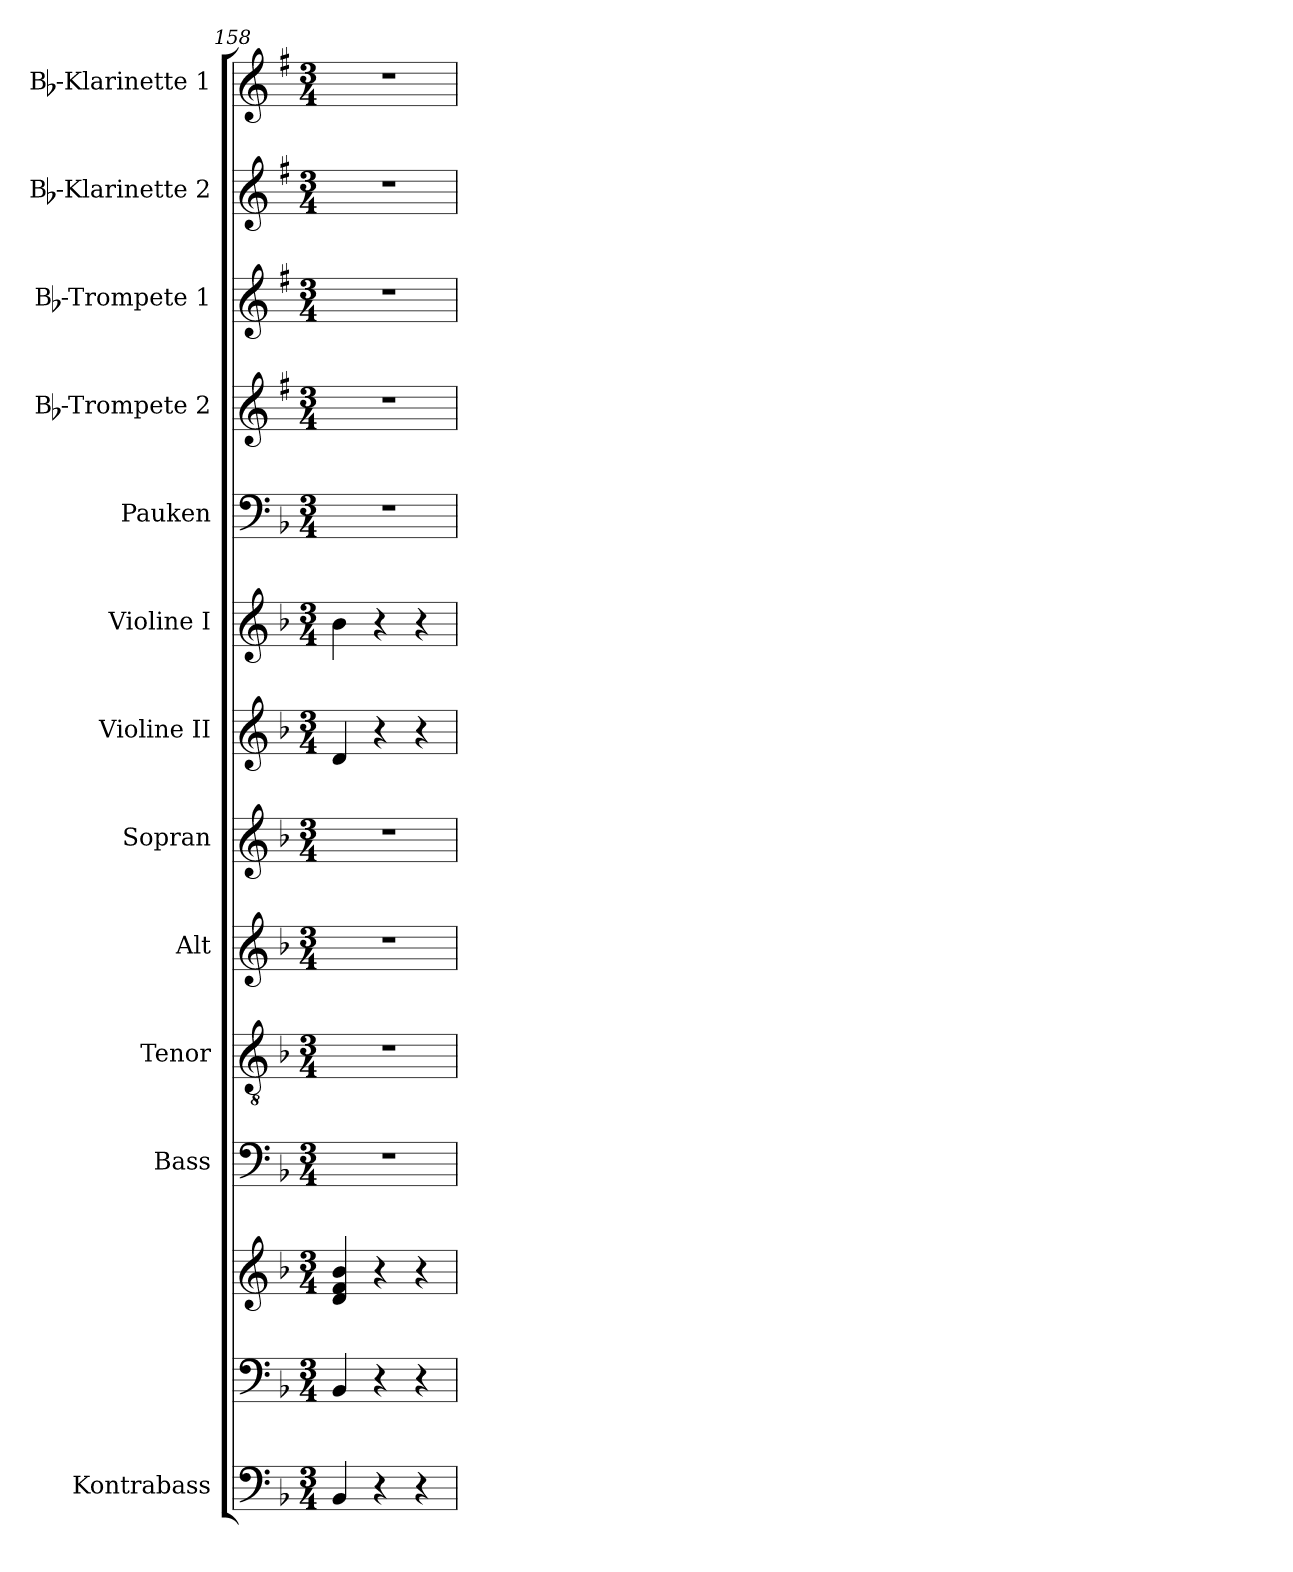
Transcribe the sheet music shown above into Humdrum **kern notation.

**kern	**kern	**kern	**kern	**kern	**kern	**kern	**kern	**kern	**kern	**kern	**kern	**kern	**kern
*part13	*part12	*part12	*part11	*part10	*part9	*part8	*part7	*part6	*part5	*part4	*part3	*part2	*part1
*staff14	*staff13	*staff12	*staff11	*staff10	*staff9	*staff8	*staff7	*staff6	*staff5	*staff4	*staff3	*staff2	*staff1
*I"Kontrabass	*	*	*I"Bass	*I"Tenor	*I"Alt	*I"Sopran	*I"Violine II	*I"Violine I	*I"Pauken	*I"Bb-Trompete 2	*I"Bb-Trompete 1	*I"Bb-Klarinette 2	*I"Bb-Klarinette 1
*I'Kb.	*	*	*I'B.	*I'T.	*I'A.	*I'S.	*I'Vl. II	*I'Vl. I	*I'Pk.	*I'Bb Trp. 2	*I'Bb Trp. 1	*I'Bb Kl. 2	*I'Bb Kl. 1
*clefF4	*clefF4	*clefG2	*clefF4	*clefGv2	*clefG2	*clefG2	*clefG2	*clefG2	*clefF4	*clefG2	*clefG2	*clefG2	*clefG2
*ITrd7c12	*	*	*	*	*	*	*	*	*	*ITrd1c2	*ITrd1c2	*ITrd1c2	*ITrd1c2
*k[b-]	*k[b-]	*k[b-]	*k[b-]	*k[b-]	*k[b-]	*k[b-]	*k[b-]	*k[b-]	*k[b-]	*k[b-]	*k[b-]	*k[b-]	*k[b-]
*F:	*F:	*F:	*F:	*F:	*F:	*F:	*F:	*F:	*F:	*F:	*F:	*F:	*F:
*M3/4	*M3/4	*M3/4	*M3/4	*M3/4	*M3/4	*M3/4	*M3/4	*M3/4	*M3/4	*M3/4	*M3/4	*M3/4	*M3/4
=158	=158	=158	=158	=158	=158	=158	=158	=158	=158	=158	=158	=158	=158
4BBB-/	4BB-/	4d/ 4f/ 4b-/	2.r	2.r	2.r	2.r	4d/	4b-\	2.r	2.r	2.r	2.r	2.r
4r	4r	4r	.	.	.	.	4r	4r	.	.	.	.	.
4r	4r	4r	.	.	.	.	4r	4r	.	.	.	.	.
=	=	=	=	=	=	=	=	=	=	=	=	=	=
*-	*-	*-	*-	*-	*-	*-	*-	*-	*-	*-	*-	*-	*-
